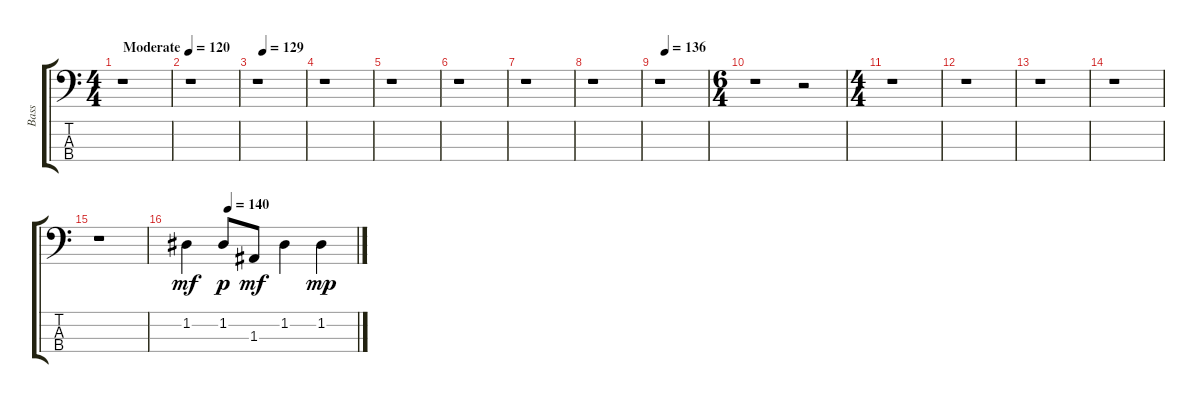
\track ("Bass" "Bass") {instrument electricbassfinger}
\staff {score tabs}
\tuning (G2 D2 A1 E1) {hide}
\ts (4 4)
\tempo (120 "Moderate")
\clef f4
\ks c
r.1{dy mf instrument electricbassfinger} |
r.1 |
\tempo (129 0.125)
r.1 |
r.1 |
r.1 |
r.1 |
r.1 |
r.1 |
\tempo (136 0.125)
r.1 |
\ts (6 4)
r.1 r.2 |
\ts (4 4)
r.1 |
r.1 |
r.1 |
r.1 |
r.1 |
\tempo (140 0.25)
1.2.4 1.2.8{dy p} 1.3.8{dy mf} 1.2.4 1.2.4{dy mp}
